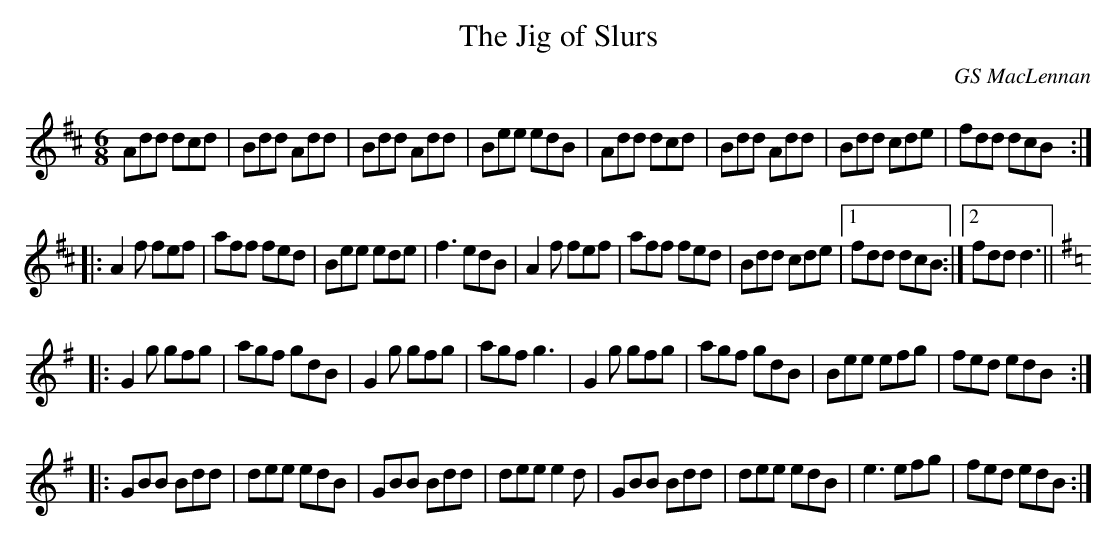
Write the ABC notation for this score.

X:1
T:Jig of Slurs, The
C:GS MacLennan
M:6/8
K:D
Add dcd|Bdd Add|Bdd Add|Bee edB|Add dcd|Bdd Add|Bdd cde|fdd dcB:|
|:A2f fef|aff fed|Bee ede|f3 edB|A2f fef|aff fed|Bdd cde|1 fdd dcB:|2 fdd d3||
K:G
|:G2g gfg|agf gdB|G2g gfg|agf g3|G2g gfg|agf gdB|Bee efg|fed edB:|
|:GBB Bdd|dee edB|GBB Bdd|dee e2d|GBB Bdd|dee edB|e3 efg|fed edB:|
